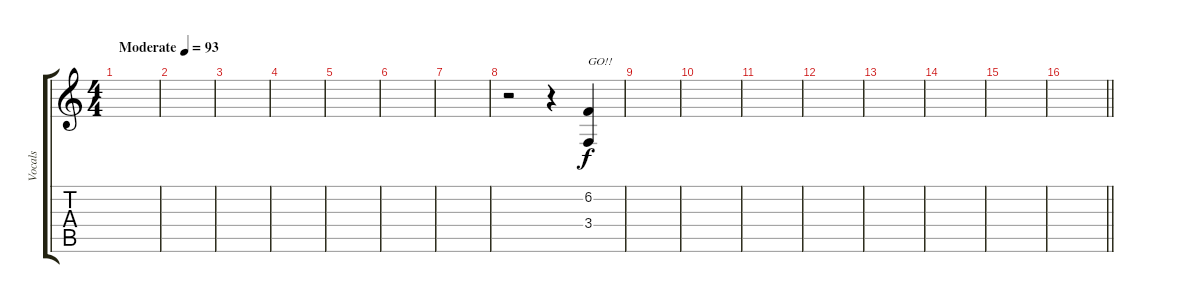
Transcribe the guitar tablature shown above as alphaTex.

\track ("Vocals" "Vocals") {instrument oboe}
\staff {score tabs}
\tuning (E4 B3 G3 D3 A2 D2) {hide}
\ts (4 4)
\tempo (93 "Moderate")
\clef g2
\ks c
|
|
|
|
|
|
|
r.2 r.4 (6.2 3.4).4{txt "GO!!"} |
|
|
|
|
|
|
|
\barLineRight lightlight
